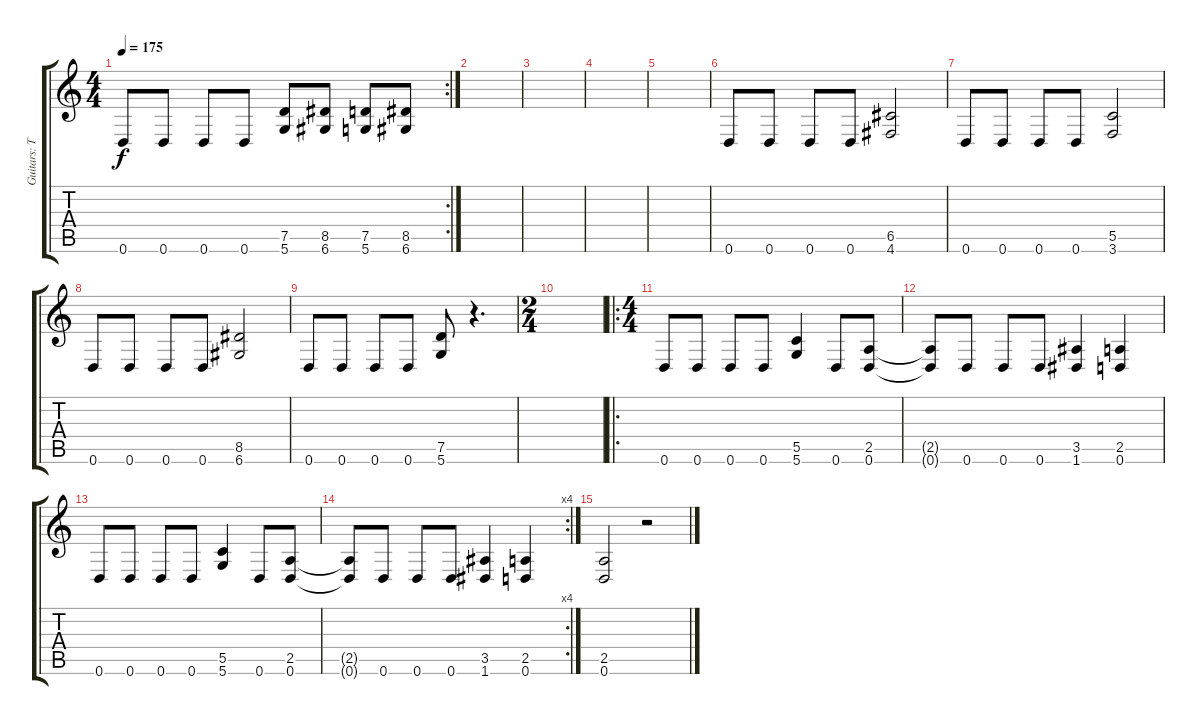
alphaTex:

\track ("Guitars: Trevor Peres" "Guitars: T") {instrument distortionguitar}
\staff {score tabs}
\tuning (D4 A3 F3 C3 G2 D2) {hide}
\rc 2
\ts (4 4)
\tempo 175
\clef g2
\ks c
0.6.8{dy f} 0.6.8 0.6.8 0.6.8 (7.5 5.6).8 (8.5 6.6).8 (7.5 5.6).8 (8.5 6.6).8 |
|
|
|
|
0.6.8 0.6.8 0.6.8 0.6.8 (6.5 4.6).2 |
0.6.8 0.6.8 0.6.8 0.6.8 (5.5 3.6).2 |
0.6.8 0.6.8 0.6.8 0.6.8 (8.5 6.6).2 |
0.6.8 0.6.8 0.6.8 0.6.8 (7.5 5.6).8 r.4{d} |
\ts (2 4)
|
\ro
\ts (4 4)
0.6.8 0.6.8 0.6.8 0.6.8 (5.5 5.6).4 0.6.8 (2.5 0.6).8 |
(2.5{t} 0.6{t}).8 0.6.8 0.6.8 0.6.8 (3.5 1.6).4 (2.5 0.6).4 |
0.6.8 0.6.8 0.6.8 0.6.8 (5.5 5.6).4 0.6.8 (2.5 0.6).8 |
\rc 4
(2.5{t} 0.6{t}).8 0.6.8 0.6.8 0.6.8 (3.5 1.6).4 (2.5 0.6).4 |
(2.5 0.6).2 r.2
